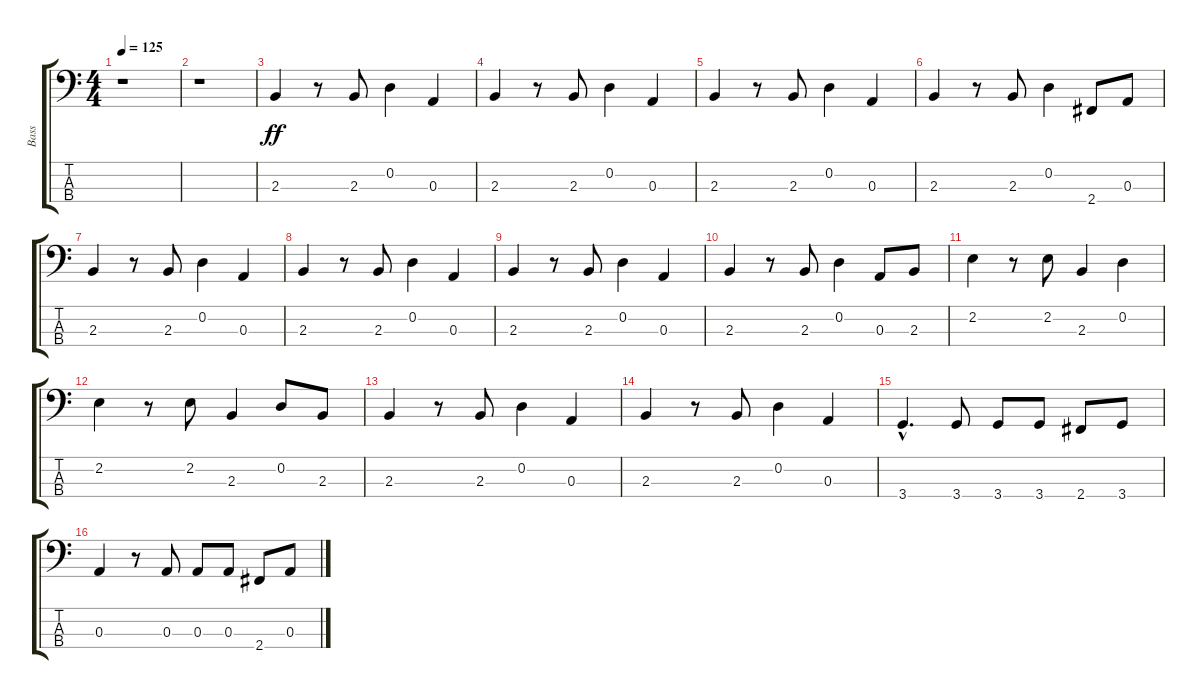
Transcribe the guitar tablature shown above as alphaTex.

\track ("Bass" "Bass") {instrument electricbassfinger}
\staff {score tabs}
\tuning (G2 D2 A1 E1) {hide}
\ts (4 4)
\tempo 125
\clef f4
\ks c
r.1{dy ff instrument electricbassfinger} |
r.1 |
2.3.4{volume 14 instrument electricbassfinger} r.8 2.3.8 0.2.4 0.3.4 |
2.3.4 r.8 2.3.8 0.2.4 0.3.4 |
2.3.4 r.8 2.3.8 0.2.4 0.3.4 |
2.3.4 r.8 2.3.8 0.2.4 2.4.8 0.3.8 |
2.3.4 r.8 2.3.8 0.2.4 0.3.4 |
2.3.4 r.8 2.3.8 0.2.4 0.3.4 |
2.3.4 r.8 2.3.8 0.2.4 0.3.4 |
2.3.4 r.8 2.3.8 0.2.4 0.3.8 2.3.8 |
2.2.4 r.8 2.2.8 2.3.4 0.2.4 |
2.2.4 r.8 2.2.8 2.3.4 0.2.8 2.3.8 |
2.3.4 r.8 2.3.8 0.2.4 0.3.4 |
2.3.4 r.8 2.3.8 0.2.4 0.3.4 |
3.4{hac}.4{d} 3.4.8 3.4.8 3.4.8 2.4.8 3.4.8 |
0.3.4 r.8 0.3.8 0.3.8 0.3.8 2.4.8 0.3.8
